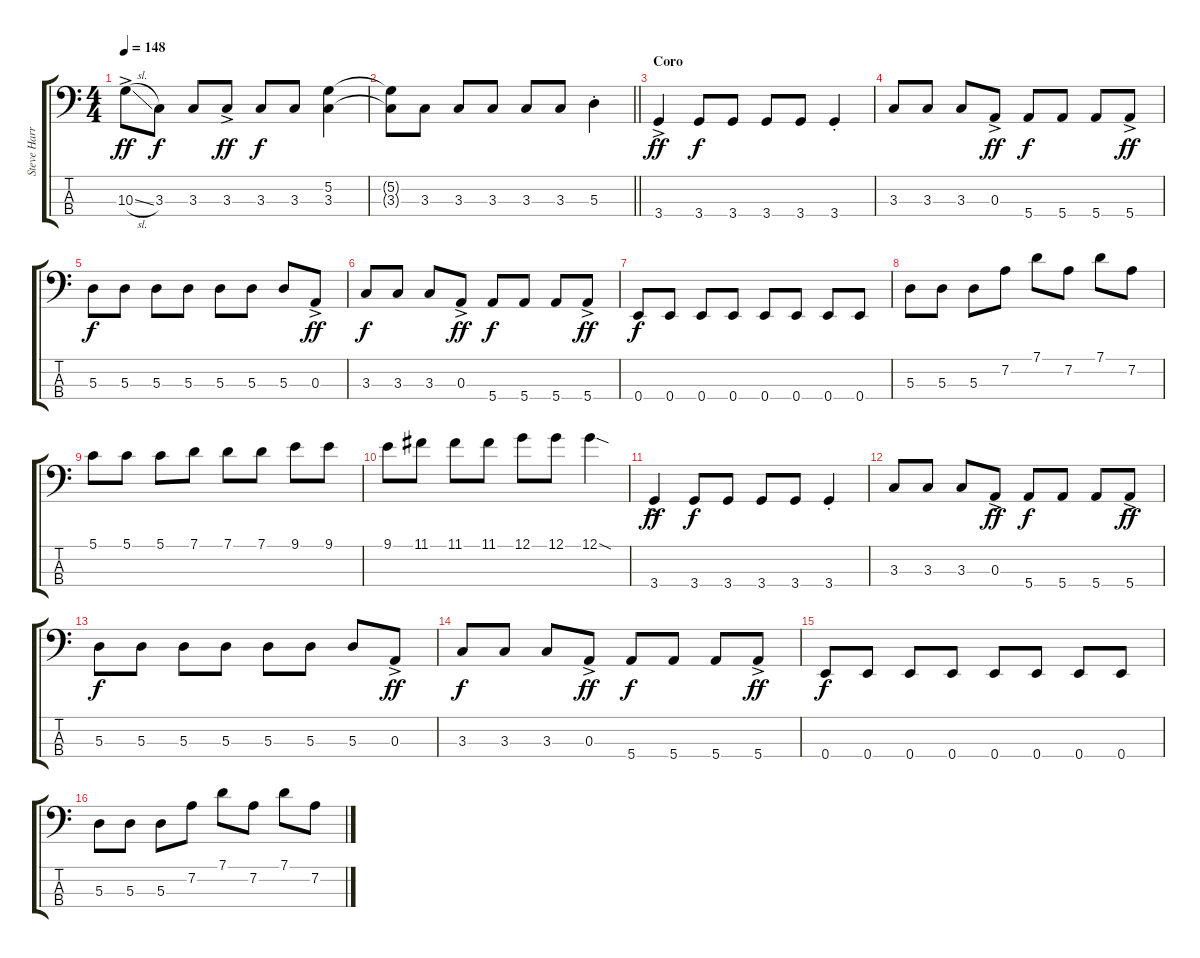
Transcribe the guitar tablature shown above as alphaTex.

\track ("Steve Harris" "Steve Harr") {instrument electricbassfinger}
\staff {score tabs}
\tuning (G2 D2 A1 E1) {hide}
\ts (4 4)
\tempo 148
\clef f4
\ks c
10.3{sl ac}.8{dy ff} 3.3.8{dy f} 3.3.8 3.3{ac}.8{dy ff} 3.3.8{dy f} 3.3.8 (5.2 3.3).4 |
\barLineRight lightlight
(5.2{t} 3.3{t}).8 3.3.8 3.3.8 3.3.8 3.3.8 3.3.8 5.3{st}.4 |
\section ("" "Coro")
3.4{ac}.4{dy ff} 3.4.8{dy f} 3.4.8 3.4.8 3.4.8 3.4{st}.4 |
3.3.8 3.3.8 3.3.8 0.3{ac}.8{dy ff} 5.4.8{dy f} 5.4.8 5.4.8 5.4{ac}.8{dy ff} |
5.3.8{dy f} 5.3.8 5.3.8 5.3.8 5.3.8 5.3.8 5.3.8 0.3{ac}.8{dy ff} |
3.3.8{dy f} 3.3.8 3.3.8 0.3{ac}.8{dy ff} 5.4.8{dy f} 5.4.8 5.4.8 5.4{ac}.8{dy ff} |
0.4.8{dy f} 0.4.8 0.4.8 0.4.8 0.4.8 0.4.8 0.4.8 0.4.8 |
5.3.8 5.3.8 5.3.8 7.2.8 7.1.8 7.2.8 7.1.8 7.2.8 |
5.1.8 5.1.8 5.1.8 7.1.8 7.1.8 7.1.8 9.1.8 9.1.8 |
9.1.8 11.1.8 11.1.8 11.1.8 12.1.8 12.1.8 12.1{sod}.4 |
3.4{ac}.4{dy ff} 3.4.8{dy f} 3.4.8 3.4.8 3.4.8 3.4{st}.4 |
3.3.8 3.3.8 3.3.8 0.3{ac}.8{dy ff} 5.4.8{dy f} 5.4.8 5.4.8 5.4{ac}.8{dy ff} |
5.3.8{dy f} 5.3.8 5.3.8 5.3.8 5.3.8 5.3.8 5.3.8 0.3{ac}.8{dy ff} |
3.3.8{dy f} 3.3.8 3.3.8 0.3{ac}.8{dy ff} 5.4.8{dy f} 5.4.8 5.4.8 5.4{ac}.8{dy ff} |
0.4.8{dy f} 0.4.8 0.4.8 0.4.8 0.4.8 0.4.8 0.4.8 0.4.8 |
5.3.8 5.3.8 5.3.8 7.2.8 7.1.8 7.2.8 7.1.8 7.2.8
